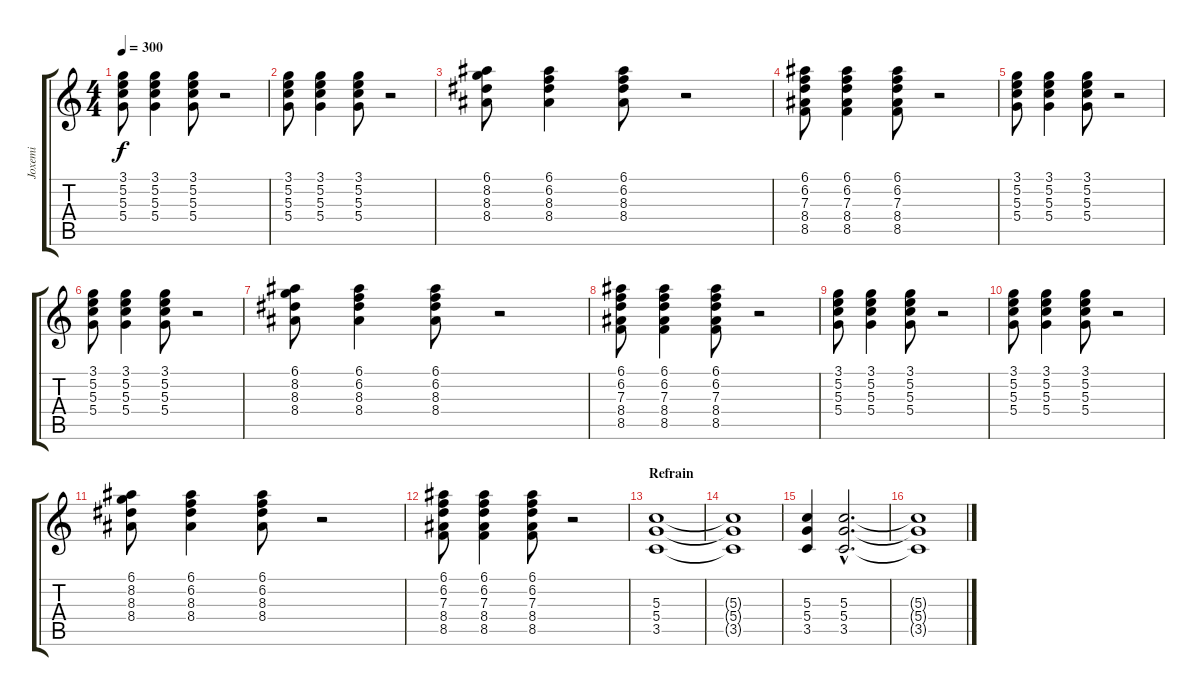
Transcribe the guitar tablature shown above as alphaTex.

\track ("Joxemi" "Joxemi") {instrument distortionguitar}
\staff {score tabs}
\tuning (E4 B3 G3 D3 A2 E2) {hide}
\ts (4 4)
\tempo 300
\clef g2
\ks c
(3.1 5.2 5.3 5.4).8{dy f instrument electricguitarmuted} (3.1 5.2 5.3 5.4).4 (3.1 5.2 5.3 5.4).8 r.2 |
(3.1 5.2 5.3 5.4).8 (3.1 5.2 5.3 5.4).4 (3.1 5.2 5.3 5.4).8 r.2 |
(6.1 8.2 8.3 8.4).8 (6.1 6.2 8.3 8.4).4 (6.1 6.2 8.3 8.4).8 r.2 |
(6.1 6.2 7.3 8.4 8.5).8 (6.1 6.2 7.3 8.4 8.5).4 (6.1 6.2 7.3 8.4 8.5).8 r.2 |
(3.1 5.2 5.3 5.4).8 (3.1 5.2 5.3 5.4).4 (3.1 5.2 5.3 5.4).8 r.2 |
(3.1 5.2 5.3 5.4).8 (3.1 5.2 5.3 5.4).4 (3.1 5.2 5.3 5.4).8 r.2 |
(6.1 8.2 8.3 8.4).8 (6.1 6.2 8.3 8.4).4 (6.1 6.2 8.3 8.4).8 r.2 |
(6.1 6.2 7.3 8.4 8.5).8 (6.1 6.2 7.3 8.4 8.5).4 (6.1 6.2 7.3 8.4 8.5).8 r.2 |
(3.1 5.2 5.3 5.4).8 (3.1 5.2 5.3 5.4).4 (3.1 5.2 5.3 5.4).8 r.2 |
(3.1 5.2 5.3 5.4).8 (3.1 5.2 5.3 5.4).4 (3.1 5.2 5.3 5.4).8 r.2 |
(6.1 8.2 8.3 8.4).8 (6.1 6.2 8.3 8.4).4 (6.1 6.2 8.3 8.4).8 r.2 |
(6.1 6.2 7.3 8.4 8.5).8 (6.1 6.2 7.3 8.4 8.5).4 (6.1 6.2 7.3 8.4 8.5).8 r.2 |
\section ("" "Refrain")
(5.3 5.4 3.5).1{instrument distortionguitar} |
(5.3{t} 5.4{t} 3.5{t}).1 |
(5.3 5.4 3.5).4 (5.3{hac} 5.4{hac} 3.5{hac}).2{d} |
(5.3{t} 5.4{t} 3.5{t}).1
